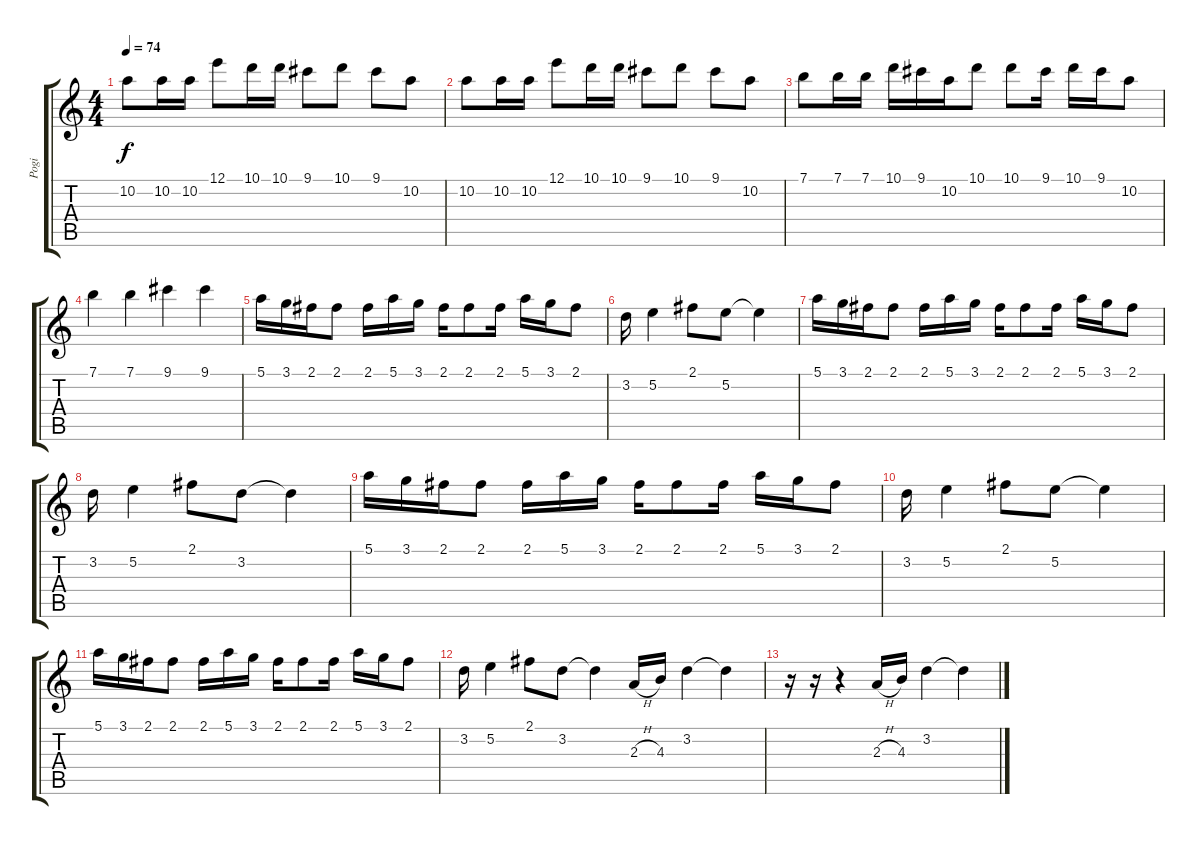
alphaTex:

\track ("Pogi" "Pogi") {instrument acousticguitarsteel}
\staff {score tabs}
\tuning (E4 B3 G3 D3 A2 E2) {hide}
\ts (4 4)
\tempo 74
\clef g2
\ks c
10.2.8{dy f} 10.2.16 10.2.16 12.1.8 10.1.16 10.1.16 9.1.8 10.1.8 9.1.8 10.2.8 |
10.2.8 10.2.16 10.2.16 12.1.8 10.1.16 10.1.16 9.1.8 10.1.8 9.1.8 10.2.8 |
7.1.8 7.1.16 7.1.16 10.1.16 9.1.16 10.2.16 10.1.8 10.1.8 9.1.16 10.1.16 9.1.16 10.2.8 |
7.1.4 7.1.4 9.1.4 9.1.4 |
5.1.16 3.1.16 2.1.16 2.1.8 2.1.16 5.1.16 3.1.16 2.1.16 2.1.8 2.1.16 5.1.16 3.1.16 2.1.8 |
3.2.16 5.2.4 2.1.8 5.2.8 5.2{t}.4 |
5.1.16 3.1.16 2.1.16 2.1.8 2.1.16 5.1.16 3.1.16 2.1.16 2.1.8 2.1.16 5.1.16 3.1.16 2.1.8 |
3.2.16 5.2.4 2.1.8 3.2.8 3.2{t}.4 |
5.1.16 3.1.16 2.1.16 2.1.8 2.1.16 5.1.16 3.1.16 2.1.16 2.1.8 2.1.16 5.1.16 3.1.16 2.1.8 |
3.2.16 5.2.4 2.1.8 5.2.8 5.2{t}.4 |
5.1.16 3.1.16 2.1.16 2.1.8 2.1.16 5.1.16 3.1.16 2.1.16 2.1.8 2.1.16 5.1.16 3.1.16 2.1.8 |
3.2.16 5.2.4 2.1.8 3.2.8 3.2{t}.4 2.3{h}.16 4.3.16 3.2.4 3.2{t}.4 |
r.16 r.16 r.4 2.3{h}.16 4.3.16 3.2.4 3.2{t}.4
